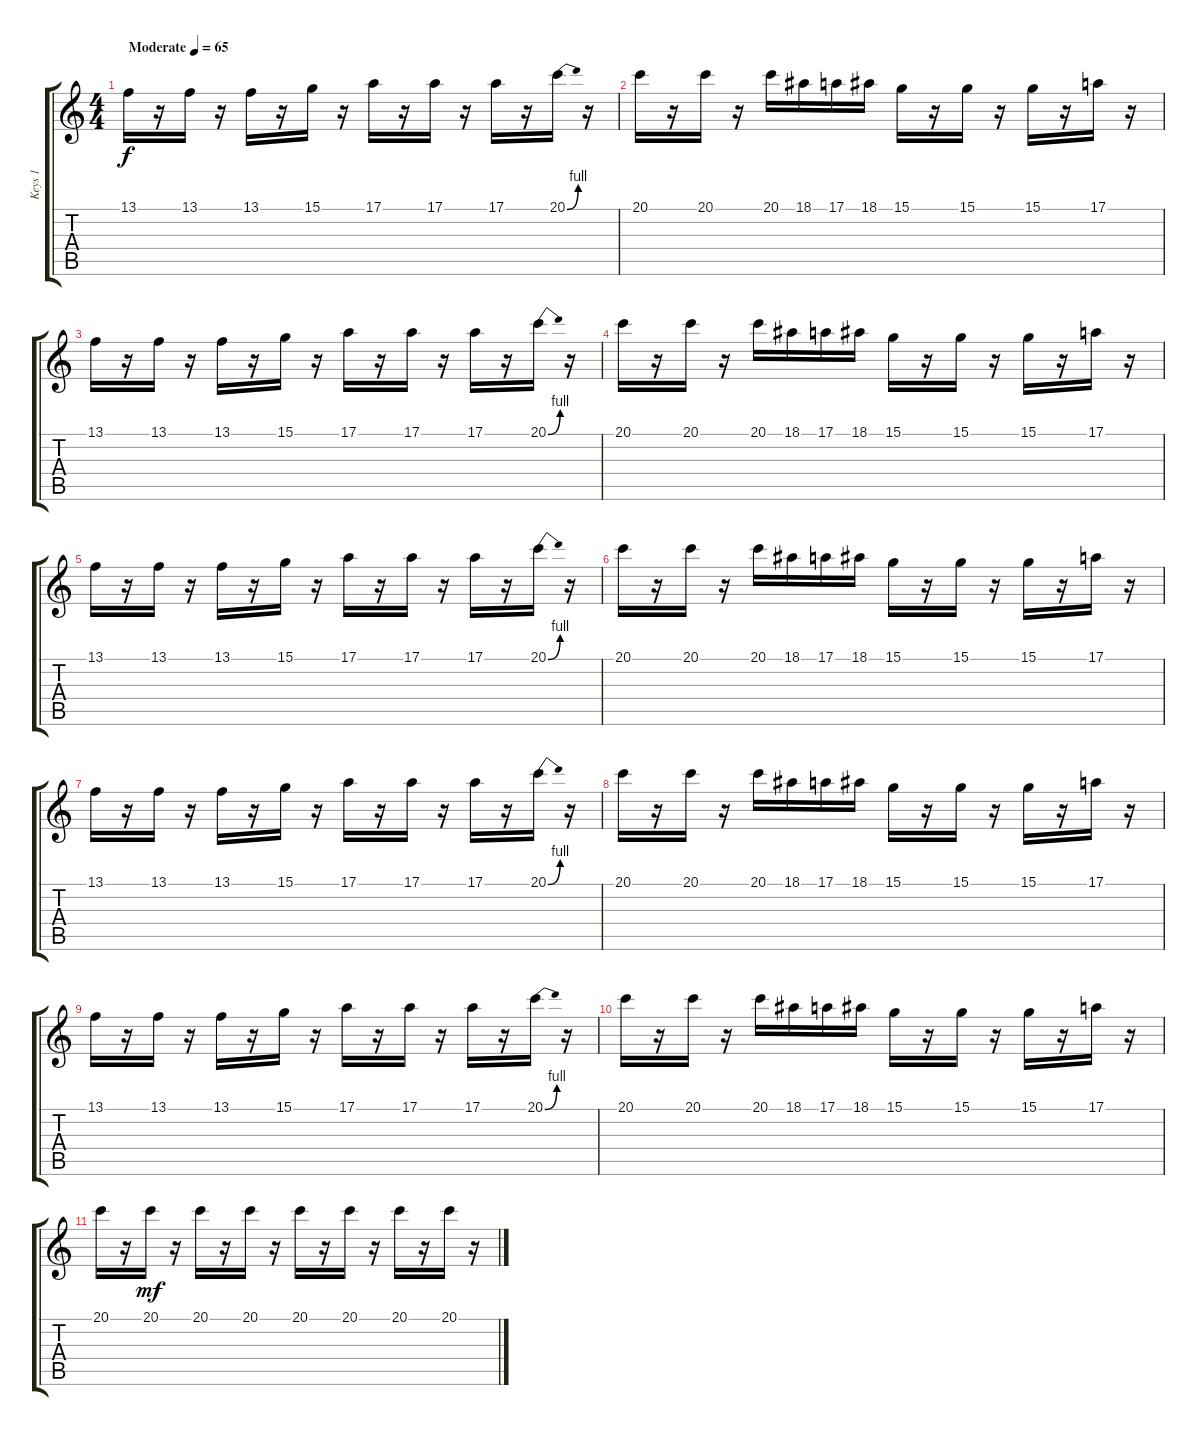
\track ("Keys 1" "Keys 1") {instrument lead3calliope}
\staff {score tabs}
\tuning (E4 B3 G3 D3 A2 D2) {hide}
\ts (4 4)
\tempo (65 "Moderate")
\clef g2
\ks c
13.1.16{dy f instrument lead3calliope} r.16 13.1.16 r.16 13.1.16 r.16 15.1.16 r.16 17.1.16 r.16 17.1.16 r.16 17.1.16 r.16 20.1{be (bend 0 0 60 4)}.16 r.16 |
20.1.16 r.16 20.1.16 r.16 20.1.16 18.1.16 17.1.16 18.1.16 15.1.16 r.16 15.1.16 r.16 15.1.16 r.16 17.1.16 r.16 |
13.1.16 r.16 13.1.16 r.16 13.1.16 r.16 15.1.16 r.16 17.1.16 r.16 17.1.16 r.16 17.1.16 r.16 20.1{be (bend 0 0 60 4)}.16 r.16 |
20.1.16 r.16 20.1.16 r.16 20.1.16 18.1.16 17.1.16 18.1.16 15.1.16 r.16 15.1.16 r.16 15.1.16 r.16 17.1.16 r.16 |
13.1.16 r.16 13.1.16 r.16 13.1.16 r.16 15.1.16 r.16 17.1.16 r.16 17.1.16 r.16 17.1.16 r.16 20.1{be (bend 0 0 60 4)}.16 r.16 |
20.1.16 r.16 20.1.16 r.16 20.1.16 18.1.16 17.1.16 18.1.16 15.1.16 r.16 15.1.16 r.16 15.1.16 r.16 17.1.16 r.16 |
13.1.16 r.16 13.1.16 r.16 13.1.16 r.16 15.1.16 r.16 17.1.16 r.16 17.1.16 r.16 17.1.16 r.16 20.1{be (bend 0 0 60 4)}.16 r.16 |
20.1.16 r.16 20.1.16 r.16 20.1.16 18.1.16 17.1.16 18.1.16 15.1.16 r.16 15.1.16 r.16 15.1.16 r.16 17.1.16 r.16 |
13.1.16 r.16 13.1.16 r.16 13.1.16 r.16 15.1.16 r.16 17.1.16 r.16 17.1.16 r.16 17.1.16 r.16 20.1{be (bend 0 0 60 4)}.16 r.16 |
20.1.16 r.16 20.1.16 r.16 20.1.16 18.1.16 17.1.16 18.1.16 15.1.16 r.16 15.1.16 r.16 15.1.16 r.16 17.1.16 r.16 |
20.1.16{volume 8} r.16 20.1.16{dy mf} r.16 20.1.16 r.16 20.1.16 r.16 20.1.16 r.16 20.1.16 r.16 20.1.16 r.16 20.1.16 r.16
